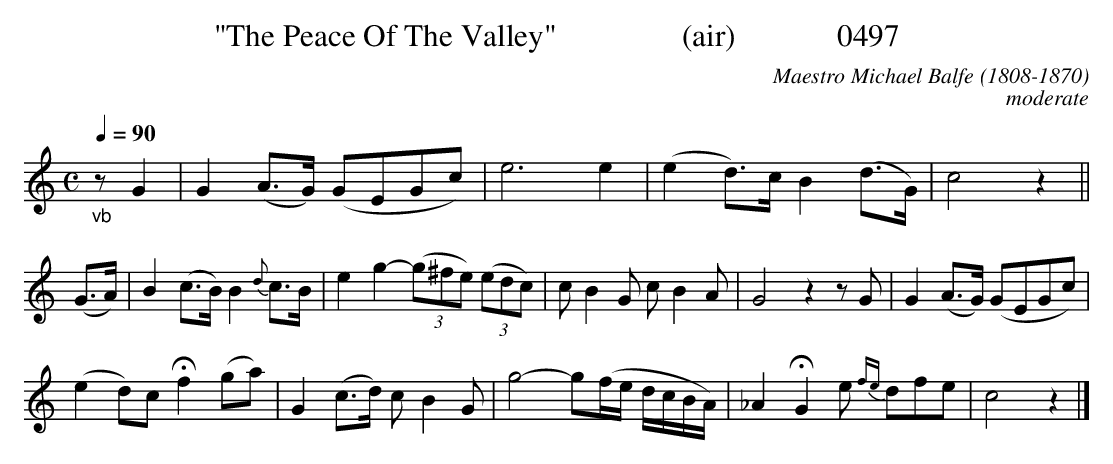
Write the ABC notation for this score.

X:1
T:"The Peace Of The Valley"                (air)             0497
C:Maestro Michael Balfe (1808-1870)
C:moderate
Q:1/4=90
M:C
L:1/8
K:C
"_vb"zG2|G2(A3/2G/2) (GEGc)|e6e2|(e2d3/2)c/2 B2(d3/2G/2)|c4z2||
(G3/2A/2)|B2(c3/2B/2) B2 {d}c3/2B/2|e2g2- (3(g^fe)  (3(edc)|c B2G c B2A|G4z2zG|G2(A3/2G/2) (GEGc)|
(e2d)c Hf2(ga)|G2(c3/2d/2) c B2G|g4-g(f/2e/2 d/2c/2B/2A/2)|_A2 HG2e {fe}dfe|c4z2|]
